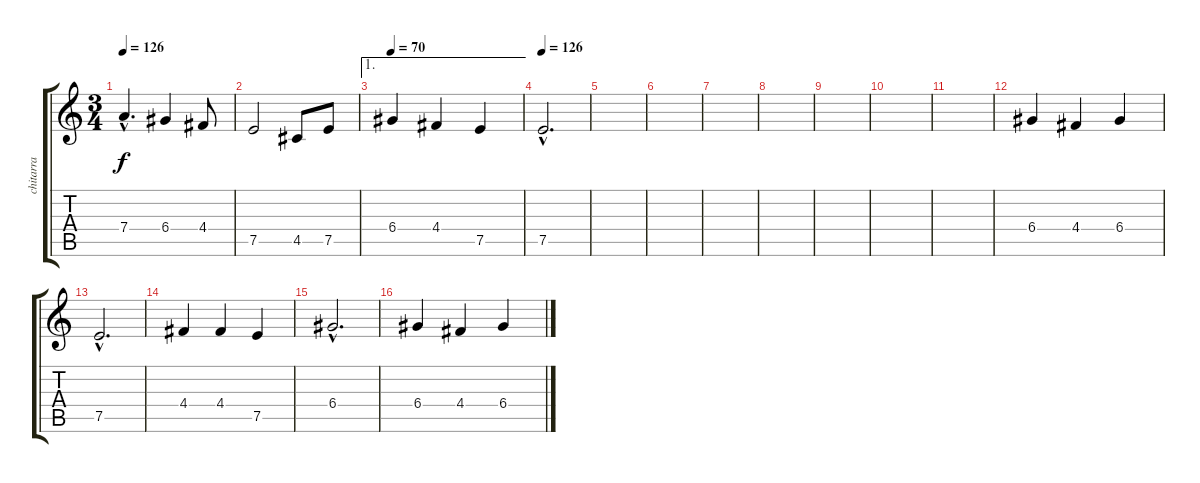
\track ("chitarra" "chitarra") {instrument overdrivenguitar}
\staff {score tabs}
\tuning (E4 B3 G3 D3 A2 E2) {hide}
\ts (3 4)
\tempo 126
\clef g2
\ks c
7.4{hac}.4{d dy f} 6.4.4 4.4.8 |
7.5.2 4.5.8 7.5.8 |
\ae 1
\tempo 70
6.4.4 4.4.4 7.5.4 |
\tempo 126
7.5{hac}.2{d} |
|
|
|
|
|
|
|
6.4.4 4.4.4 6.4.4 |
7.5{hac}.2{d} |
4.4.4 4.4.4 7.5.4 |
6.4{hac}.2{d} |
6.4.4 4.4.4 6.4.4
